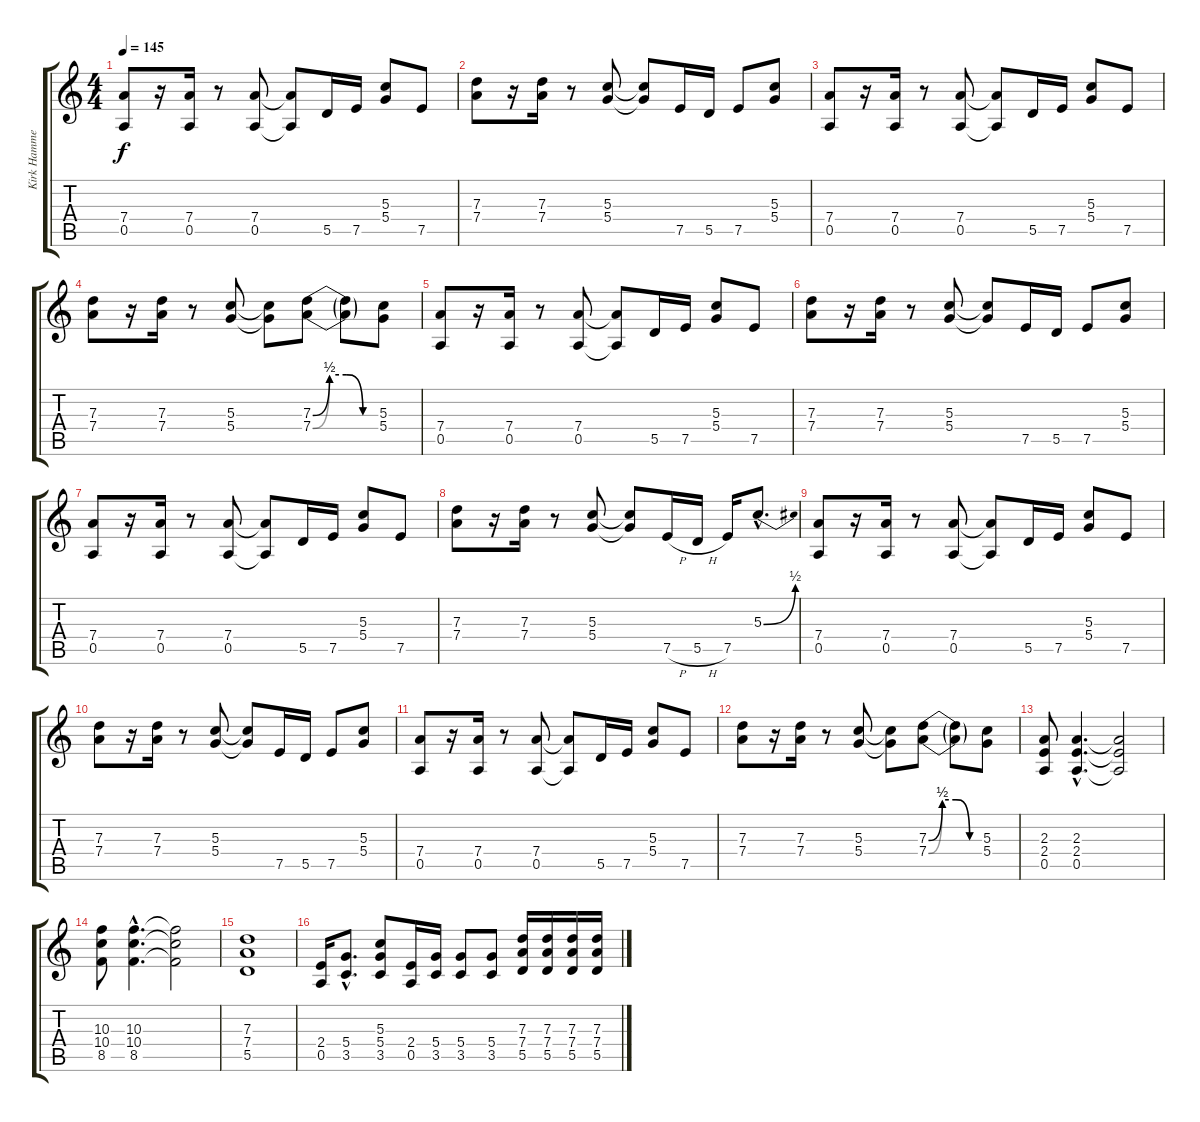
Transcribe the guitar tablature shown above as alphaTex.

\track ("Kirk Hammet (Ov. Gtr)" "Kirk Hamme") {instrument overdrivenguitar}
\staff {score tabs}
\tuning (E4 B3 G3 D3 A2 E2) {hide}
\ts (4 4)
\tempo 145
\clef g2
\ks c
(7.4 0.5).8{dy f} r.16 (7.4 0.5).16 r.8 (7.4 0.5).8 (7.4{t} 0.5{t}).8 5.5.16 7.5.16 (5.3 5.4).8 7.5.8 |
(7.3 7.4).8 r.16 (7.3 7.4).16 r.8 (5.3 5.4).8 (5.3{t} 5.4{t}).8 7.5.16 5.5.16 7.5.8 (5.3 5.4).8 |
(7.4 0.5).8 r.16 (7.4 0.5).16 r.8 (7.4 0.5).8 (7.4{t} 0.5{t}).8 5.5.16 7.5.16 (5.3 5.4).8 7.5.8 |
(7.3 7.4).8 r.16 (7.3 7.4).16 r.8 (5.3 5.4).8 (5.3{t} 5.4{t}).8 (7.3{be (custom 0 0 15 2 30 2 45 0 60 0)} 7.4{be (custom 0 0 15 2 30 2 45 0 60 0)}).8 (7.3{t} 7.4{t}).8 (5.3 5.4).8 |
(7.4 0.5).8 r.16 (7.4 0.5).16 r.8 (7.4 0.5).8 (7.4{t} 0.5{t}).8 5.5.16 7.5.16 (5.3 5.4).8 7.5.8 |
(7.3 7.4).8 r.16 (7.3 7.4).16 r.8 (5.3 5.4).8 (5.3{t} 5.4{t}).8 7.5.16 5.5.16 7.5.8 (5.3 5.4).8 |
(7.4 0.5).8 r.16 (7.4 0.5).16 r.8 (7.4 0.5).8 (7.4{t} 0.5{t}).8 5.5.16 7.5.16 (5.3 5.4).8 7.5.8 |
(7.3 7.4).8 r.16 (7.3 7.4).16 r.8 (5.3 5.4).8 (5.3{t} 5.4{t}).8 7.5{h}.16 5.5{h}.16 7.5.16 5.3{be (bend 0 0 60 2) hac}.8{d} |
(7.4 0.5).8 r.16 (7.4 0.5).16 r.8 (7.4 0.5).8 (7.4{t} 0.5{t}).8 5.5.16 7.5.16 (5.3 5.4).8 7.5.8 |
(7.3 7.4).8 r.16 (7.3 7.4).16 r.8 (5.3 5.4).8 (5.3{t} 5.4{t}).8 7.5.16 5.5.16 7.5.8 (5.3 5.4).8 |
(7.4 0.5).8 r.16 (7.4 0.5).16 r.8 (7.4 0.5).8 (7.4{t} 0.5{t}).8 5.5.16 7.5.16 (5.3 5.4).8 7.5.8 |
(7.3 7.4).8 r.16 (7.3 7.4).16 r.8 (5.3 5.4).8 (5.3{t} 5.4{t}).8 (7.3{be (custom 0 0 15 2 30 2 45 0 60 0)} 7.4{be (custom 0 0 15 2 30 2 45 0 60 0)}).8 (7.3{t} 7.4{t}).8 (5.3 5.4).8 |
(2.3 2.4 0.5).8 (2.3{hac} 2.4{hac} 0.5{hac}).4{d} (2.3{t} 2.4{t} 0.5{t}).2 |
(10.3 10.4 8.5).8 (10.3{hac} 10.4{hac} 8.5{hac}).4{d} (10.3{t} 10.4{t} 8.5{t}).2 |
(7.3 7.4 5.5).1 |
(2.4 0.5).16 (5.4{hac} 3.5{hac}).8{d} (5.3 5.4 3.5).8 (2.4 0.5).16 (5.4 3.5).16 (5.4 3.5).8 (5.4 3.5).8 (7.3 7.4 5.5).16 (7.3 7.4 5.5).16 (7.3 7.4 5.5).16 (7.3 7.4 5.5).16
